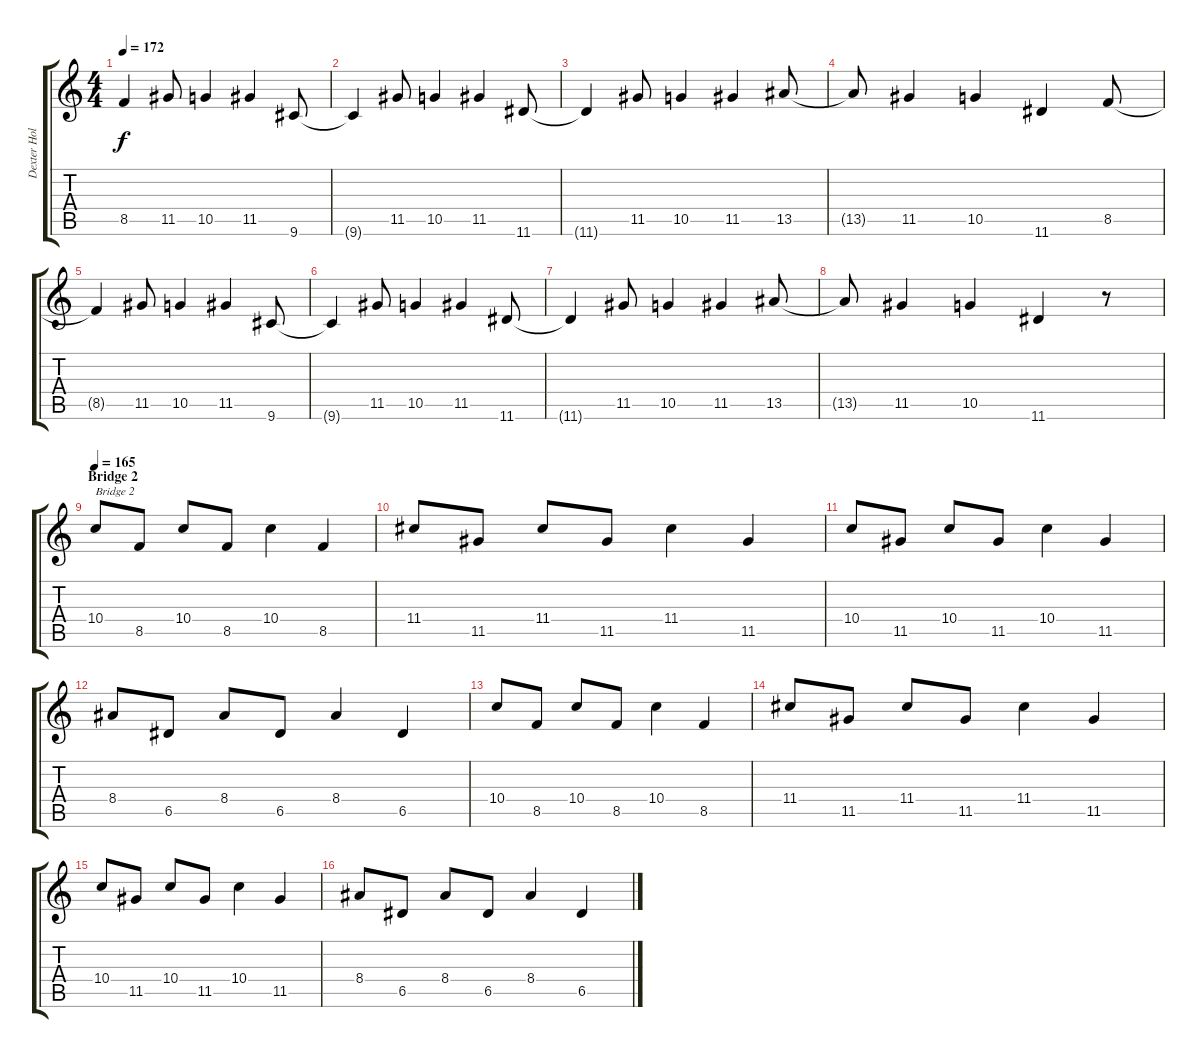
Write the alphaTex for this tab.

\track ("Dexter Holland (Guitar)" "Dexter Hol") {instrument overdrivenguitar}
\staff {score tabs}
\tuning (E4 B3 G3 D3 A2 E2) {hide}
\ts (4 4)
\tempo 172
\clef g2
\ks c
8.5.4{dy f} 11.5.8 10.5.4 11.5.4 9.6.8 |
9.6{t}.4 11.5.8 10.5.4 11.5.4 11.6.8 |
11.6{t}.4 11.5.8 10.5.4 11.5.4 13.5.8 |
13.5{t}.8 11.5.4 10.5.4 11.6.4 8.5.8 |
8.5{t}.4 11.5.8 10.5.4 11.5.4 9.6.8 |
9.6{t}.4 11.5.8 10.5.4 11.5.4 11.6.8 |
11.6{t}.4 11.5.8 10.5.4 11.5.4 13.5.8 |
13.5{t}.8 11.5.4 10.5.4 11.6.4 r.8 |
\section ("" "Bridge 2")
\tempo 165
10.4.8{txt "Bridge 2" instrument electricguitarjazz} 8.5.8 10.4.8 8.5.8 10.4.4 8.5.4 |
11.4.8 11.5.8 11.4.8 11.5.8 11.4.4 11.5.4 |
10.4.8 11.5.8 10.4.8 11.5.8 10.4.4 11.5.4 |
8.4.8 6.5.8 8.4.8 6.5.8 8.4.4 6.5.4 |
10.4.8 8.5.8 10.4.8 8.5.8 10.4.4 8.5.4 |
11.4.8 11.5.8 11.4.8 11.5.8 11.4.4 11.5.4 |
10.4.8 11.5.8 10.4.8 11.5.8 10.4.4 11.5.4 |
8.4.8 6.5.8 8.4.8 6.5.8 8.4.4 6.5.4
